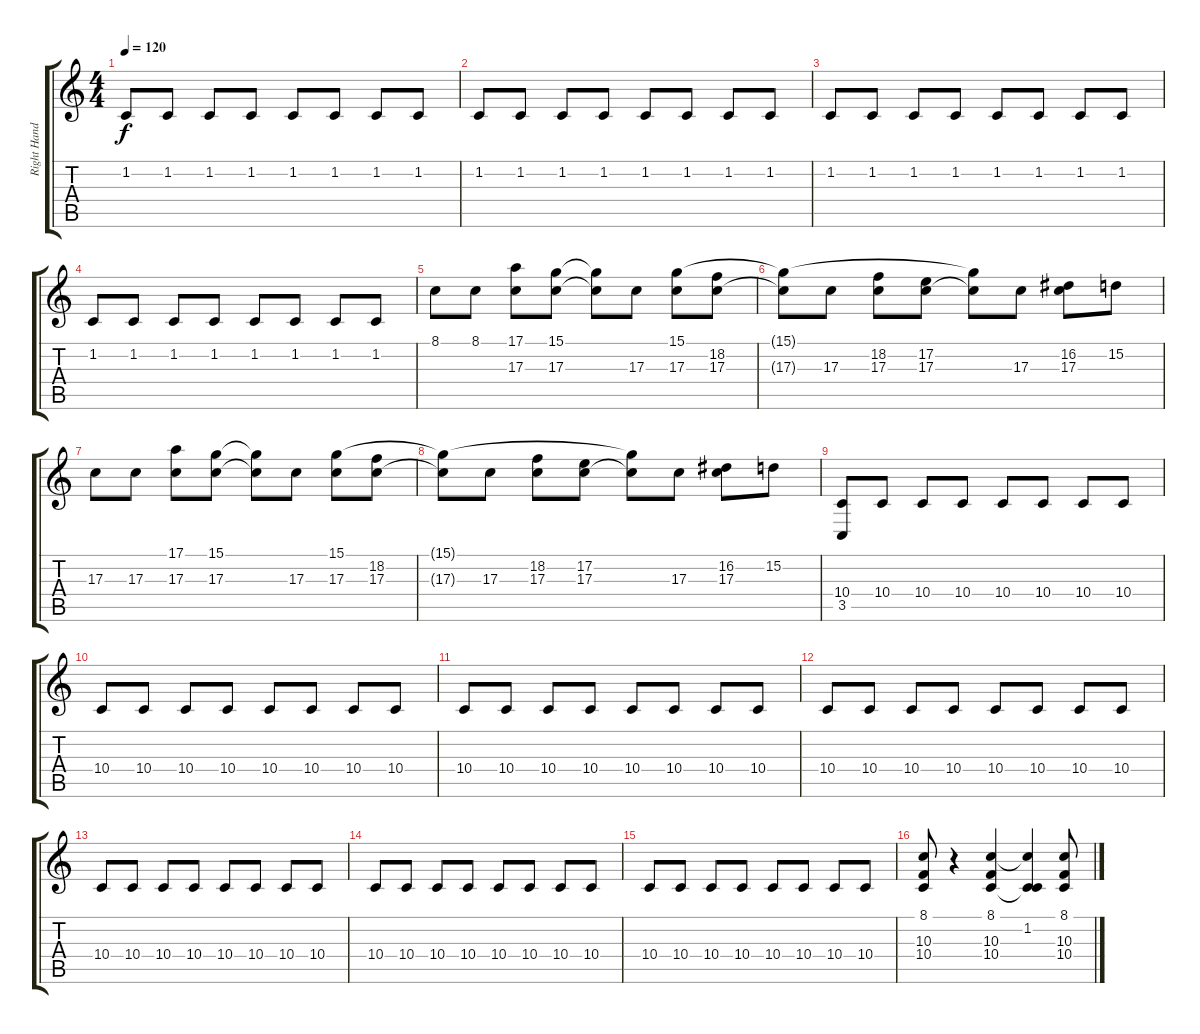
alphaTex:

\track ("Right Hand" "Right Hand") {instrument acousticgrandpiano}
\staff {score tabs}
\tuning (E4 B3 G3 D3 A2 E2) {hide}
\ts (4 4)
\tempo 120
\clef g2
\ks c
1.2.8{dy f instrument acousticgrandpiano} 1.2.8 1.2.8 1.2.8 1.2.8 1.2.8 1.2.8 1.2.8 |
1.2.8 1.2.8 1.2.8 1.2.8 1.2.8 1.2.8 1.2.8 1.2.8 |
1.2.8 1.2.8 1.2.8 1.2.8 1.2.8 1.2.8 1.2.8 1.2.8 |
1.2.8 1.2.8 1.2.8 1.2.8 1.2.8 1.2.8 1.2.8 1.2.8 |
8.1.8 8.1.8 (17.1 17.3).8 (15.1 17.3).8 (15.1{t} 17.3{t}).8 17.3.8 (15.1 17.3).8 (18.2 17.3).8 |
(15.1{t} 17.3{t}).8 17.3.8 (18.2 17.3).8 (17.2 17.3).8 (15.1{t} 17.3{t}).8 17.3.8 (16.2 17.3).8 15.2.8 |
17.3.8 17.3.8 (17.1 17.3).8 (15.1 17.3).8 (15.1{t} 17.3{t}).8 17.3.8 (15.1 17.3).8 (18.2 17.3).8 |
(15.1{t} 17.3{t}).8 17.3.8 (18.2 17.3).8 (17.2 17.3).8 (15.1{t} 17.3{t}).8 17.3.8 (16.2 17.3).8 15.2.8 |
(10.4 3.5).8 10.4.8 10.4.8 10.4.8 10.4.8 10.4.8 10.4.8 10.4.8 |
10.4.8 10.4.8 10.4.8 10.4.8 10.4.8 10.4.8 10.4.8 10.4.8 |
10.4.8 10.4.8 10.4.8 10.4.8 10.4.8 10.4.8 10.4.8 10.4.8 |
10.4.8 10.4.8 10.4.8 10.4.8 10.4.8 10.4.8 10.4.8 10.4.8 |
10.4.8 10.4.8 10.4.8 10.4.8 10.4.8 10.4.8 10.4.8 10.4.8 |
10.4.8 10.4.8 10.4.8 10.4.8 10.4.8 10.4.8 10.4.8 10.4.8 |
10.4.8 10.4.8 10.4.8 10.4.8 10.4.8 10.4.8 10.4.8 10.4.8 |
(8.1 10.3 10.4).8 r.4 (8.1 10.3 10.4).4 (8.1{t} 1.2 10.4{t}).4 (8.1 10.3 10.4).8
